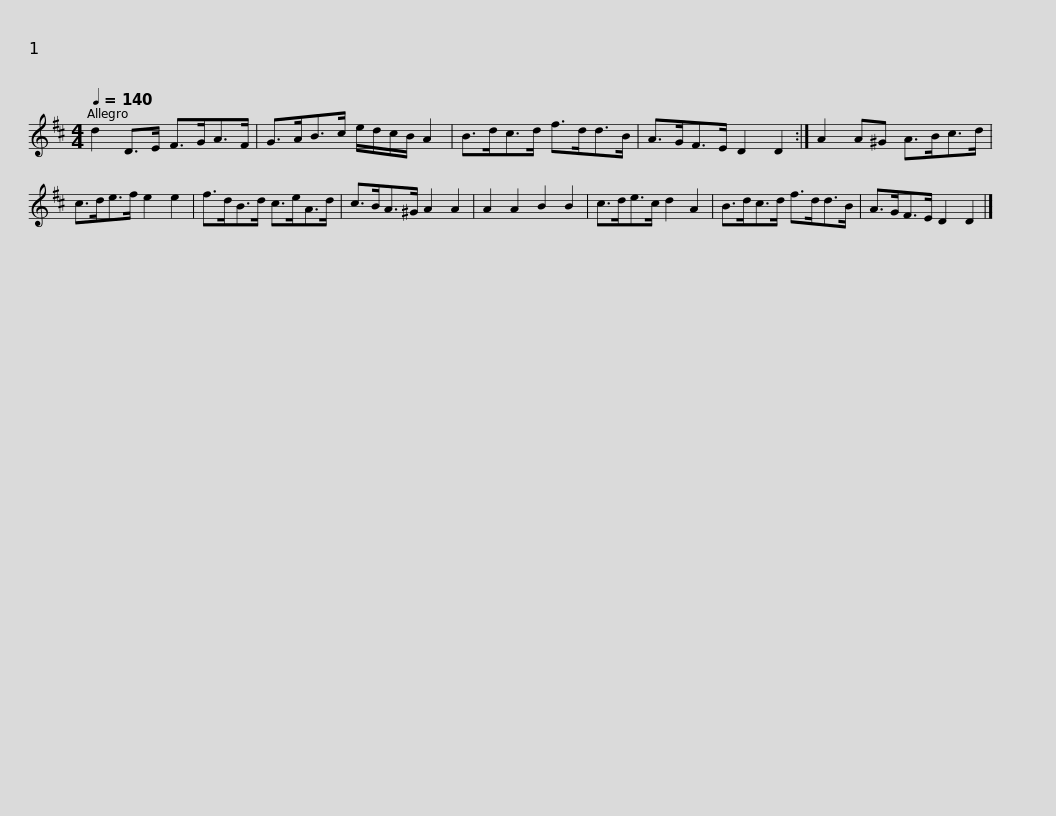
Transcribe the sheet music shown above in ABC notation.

X:1
L:1/8
Q:1/4=140
M:4/4
I:linebreak $
K:D
V:1 treble
V:1
 d2 D>E F>GA>F | G>AB>c e/d/c/B/ A2 | B>dc>d f>dd>B | A>GF>E D2 D2 :| A2 A^G A>Bc>d |$ %5
 c>de>f e2 e2 | f>dB>d c>eA>d | c>BA>^G A2 A2 | A2 A2 B2 B2 | c>de>c d2 A2 | %10
 B>dc>d f>dd>B |$ A>GF>E D2 D2 |] %12
